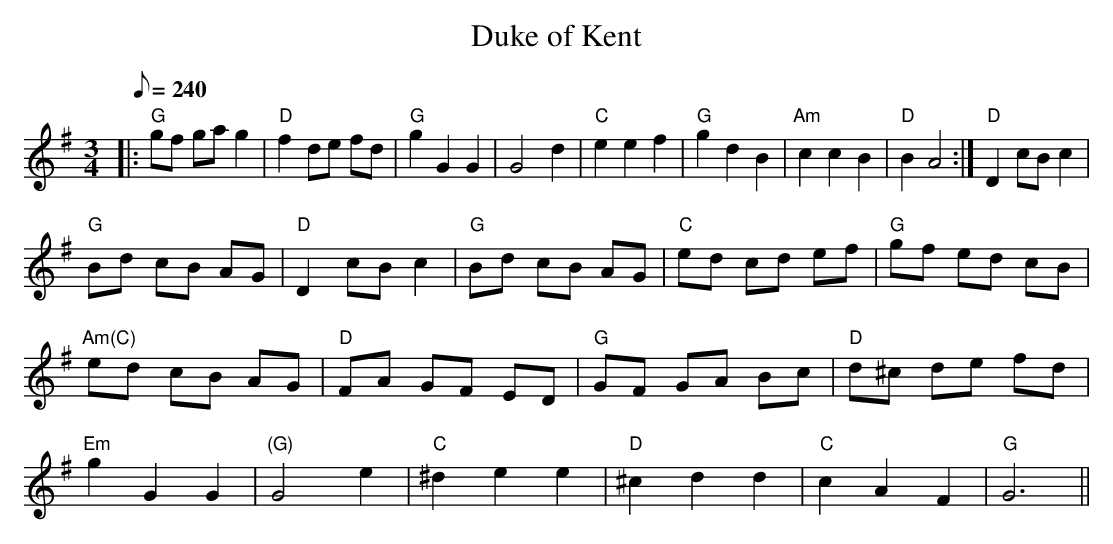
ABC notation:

X:1
T:Duke of Kent
M:3/4
L:1/8
Q:1/8=240
K:G
|:"G"gf ga g2|"D"f2 de fd|"G"g2 G2 G2| G4 d2|"C"e2 e2 f2|"G"g2 d2 B2|"Am"c2 c2 B2|"D"B2  A4:|"D" D2 cB c2|
"G"Bd cB AG|"D"D2 cB c2|"G"Bd cB AG|"C"ed cd ef|"G"gf ed cB|
"Am(C)"ed cB AG|"D"FA GF ED|"G"GF GA Bc|"D"d^c de  fd|
"Em"g2 G2 G2|"(G)"G4 e2|"C"^d2 e2 e2 |"D"^c2 d2 d2|"C"c2 A2 F2|"G"G6||
